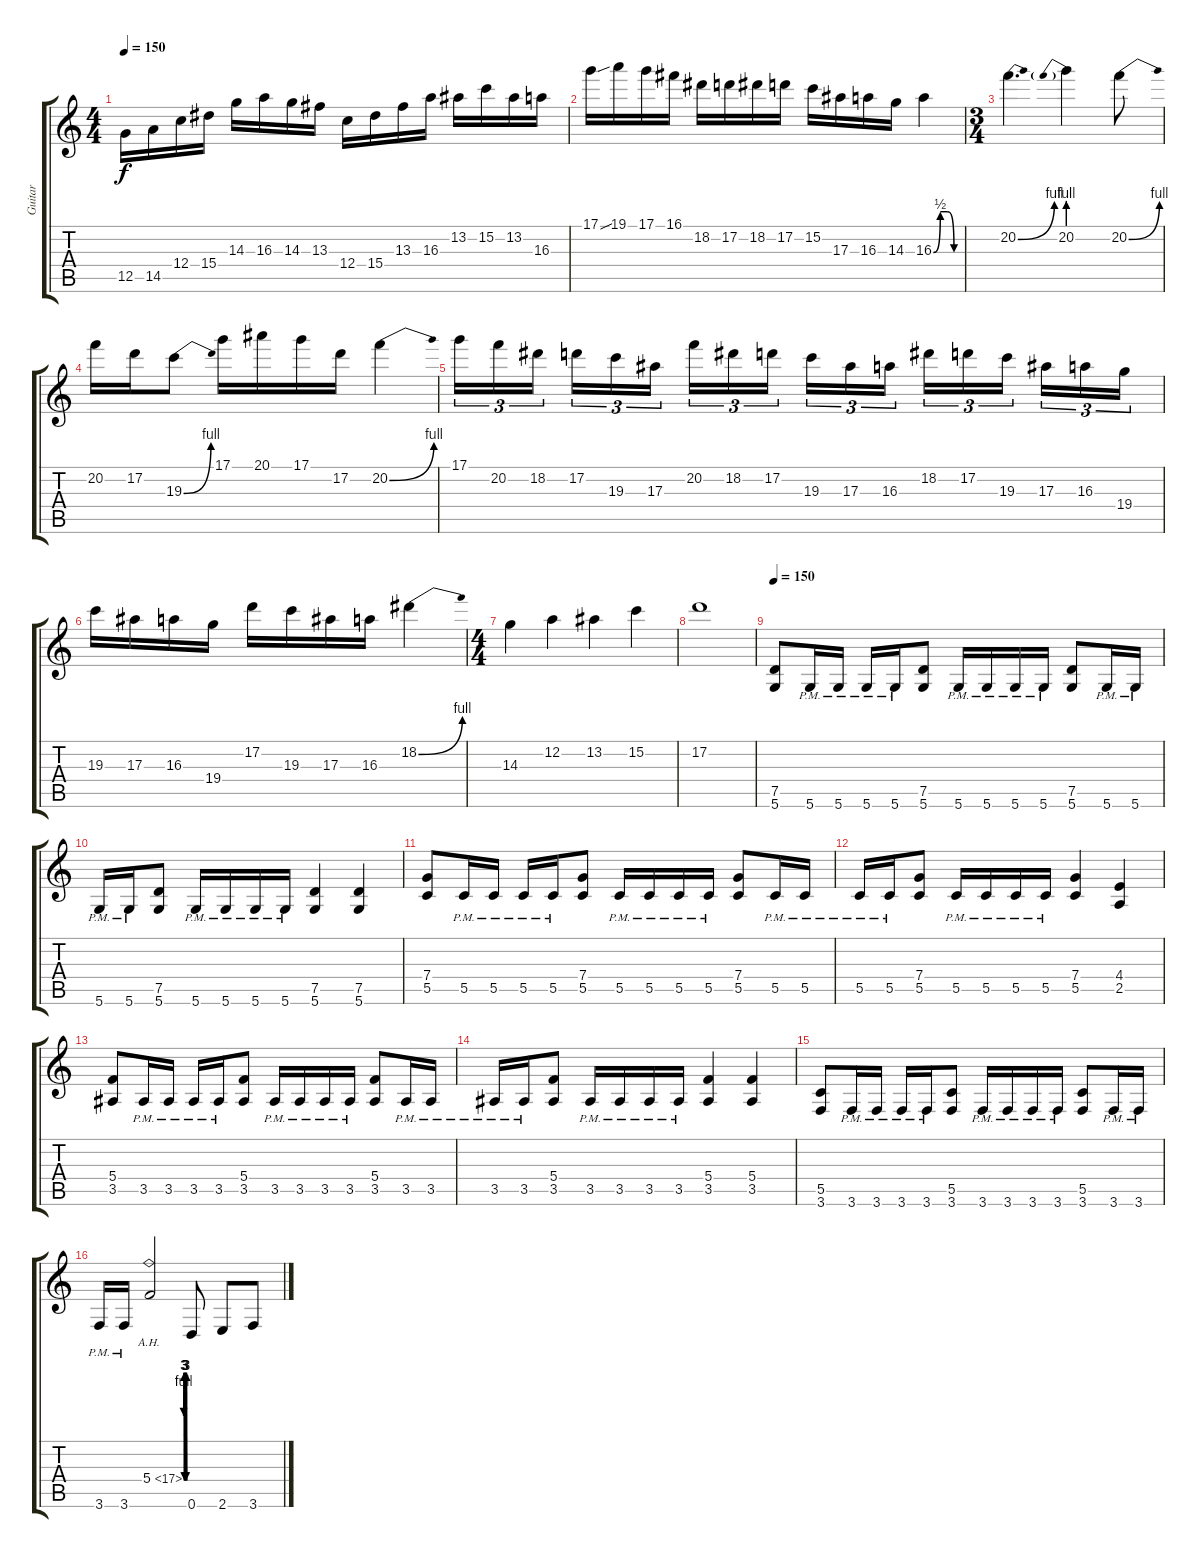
\track ("Guitar" "Guitar") {instrument distortionguitar}
\staff {score tabs}
\tuning (D4 A3 F3 C3 G2 D2) {hide}
\ts (4 4)
\tempo 150
\clef g2
\ks c
12.5.16{dy f} 14.5.16 12.4.16 15.4.16 14.3.16 16.3.16 14.3.16 13.3.16 12.4.16 15.4.16 13.3.16 16.3.16 13.2.16 15.2.16 13.2.16 16.3.16 |
17.1{sou}.16 19.1.16 17.1.16 16.1.16 18.2.16 17.2.16 18.2.16 17.2.16 15.2.16 17.3.16 16.3.16 14.3.16 16.3{be (custom 0 0 15 2 30 2 45 0 60 0)}.4 |
\ts (3 4)
20.2{be (bend 0 0 60 4)}.4{d} 20.2{be (prebend 0 4 60 4)}.4 20.2{be (bend 0 0 60 4)}.8 |
20.2.16 17.2.16 19.3{be (bend 0 0 60 4)}.8 17.1.16 20.1.16 17.1.16 17.2.16 20.2{be (bend 0 0 60 4)}.4 |
17.1.16{tu (3 2)} 20.2.16{tu (3 2)} 18.2.16{tu (3 2) beam splitsecondary} 17.2.16{tu (3 2)} 19.3.16{tu (3 2)} 17.3.16{tu (3 2)} 20.2.16{tu (3 2)} 18.2.16{tu (3 2)} 17.2.16{tu (3 2) beam splitsecondary} 19.3.16{tu (3 2)} 17.3.16{tu (3 2)} 16.3.16{tu (3 2)} 18.2.16{tu (3 2)} 17.2.16{tu (3 2)} 19.3.16{tu (3 2) beam splitsecondary} 17.3.16{tu (3 2)} 16.3.16{tu (3 2)} 19.4.16{tu (3 2)} |
19.3.16 17.3.16 16.3.16 19.4.16 17.2.16 19.3.16 17.3.16 16.3.16 18.2{be (bend 0 0 60 4)}.4 |
\ts (4 4)
14.3.4 12.2.4 13.2.4 15.2.4 |
17.2.1 |
\tempo 150
(7.5 5.6).8{instrument overdrivenguitar} 5.6{pm}.16 5.6{pm}.16 5.6{pm}.16 5.6{pm}.16 (7.5 5.6).8 5.6{pm}.16 5.6{pm}.16 5.6{pm}.16 5.6{pm}.16 (7.5 5.6).8 5.6{pm}.16 5.6{pm}.16 |
5.6{pm}.16 5.6{pm}.16 (7.5 5.6).8 5.6{pm}.16 5.6{pm}.16 5.6{pm}.16 5.6{pm}.16 (7.5 5.6).4 (7.5 5.6).4 |
(7.4 5.5).8 5.5{pm}.16 5.5{pm}.16 5.5{pm}.16 5.5{pm}.16 (7.4 5.5).8 5.5{pm}.16 5.5{pm}.16 5.5{pm}.16 5.5{pm}.16 (7.4 5.5).8 5.5{pm}.16 5.5{pm}.16 |
5.5{pm}.16 5.5{pm}.16 (7.4 5.5).8 5.5{pm}.16 5.5{pm}.16 5.5{pm}.16 5.5{pm}.16 (7.4 5.5).4 (4.4 2.5).4 |
(5.4 3.5).8 3.5{pm}.16 3.5{pm}.16 3.5{pm}.16 3.5{pm}.16 (5.4 3.5).8 3.5{pm}.16 3.5{pm}.16 3.5{pm}.16 3.5{pm}.16 (5.4 3.5).8 3.5{pm}.16 3.5{pm}.16 |
3.5{pm}.16 3.5{pm}.16 (5.4 3.5).8 3.5{pm}.16 3.5{pm}.16 3.5{pm}.16 3.5{pm}.16 (5.4 3.5).4 (5.4 3.5).4 |
(5.5 3.6).8 3.6{pm}.16 3.6{pm}.16 3.6{pm}.16 3.6{pm}.16 (5.5 3.6).8 3.6{pm}.16 3.6{pm}.16 3.6{pm}.16 3.6{pm}.16 (5.5 3.6).8 3.6{pm}.16 3.6{pm}.16 |
3.6{pm}.16 3.6{pm}.16 5.4{be (custom 0 0 8 12 15 0 23 12 30 0 37 12 45 0 53 12 60 4) ah 12}.2{volume 9} 0.6.8{volume 13} 2.6.8 3.6.8
